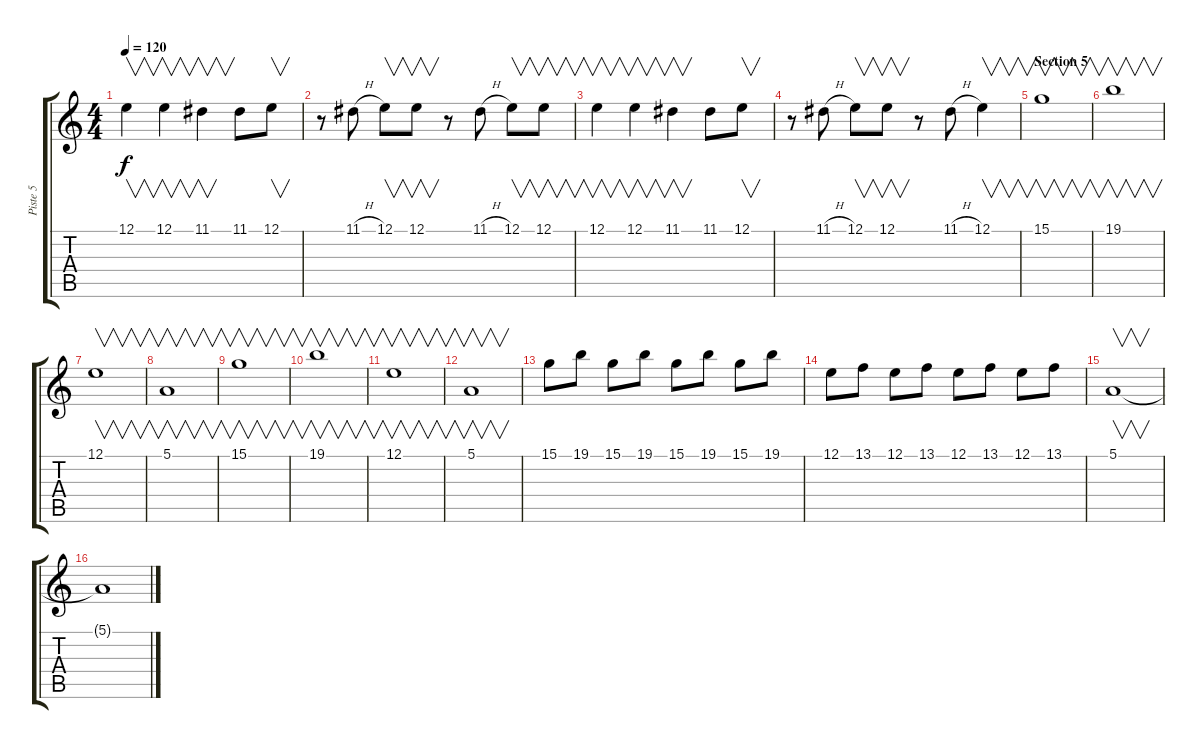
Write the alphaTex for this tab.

\track ("Piste 5" "Piste 5") {instrument violin}
\staff {score tabs}
\tuning (E4 B3 G3 D3 A2 E2) {hide}
\ts (4 4)
\tempo 120
\clef g2
\ks c
12.1.4{v dy f} 12.1.4{v} 11.1.4{v} 11.1.8 12.1.8{v} |
r.8 11.1{h}.8 12.1.8{v} 12.1.8{v} r.8 11.1{h}.8 12.1.8{v} 12.1.8{v} |
12.1.4{v} 12.1.4{v} 11.1.4{v} 11.1.8 12.1.8{v} |
r.8 11.1{h}.8 12.1.8{v} 12.1.8{v} r.8 11.1{h}.8 12.1.4{v} |
\section ("" "Section 5")
15.1.1{v} |
19.1.1{v} |
12.1.1{v} |
5.1.1{v} |
15.1.1{v} |
19.1.1{v} |
12.1.1{v} |
5.1.1{v} |
15.1.8 19.1.8 15.1.8 19.1.8 15.1.8 19.1.8 15.1.8 19.1.8 |
12.1.8 13.1.8 12.1.8 13.1.8 12.1.8 13.1.8 12.1.8 13.1.8 |
5.1.1{v} |
5.1{t}.1
